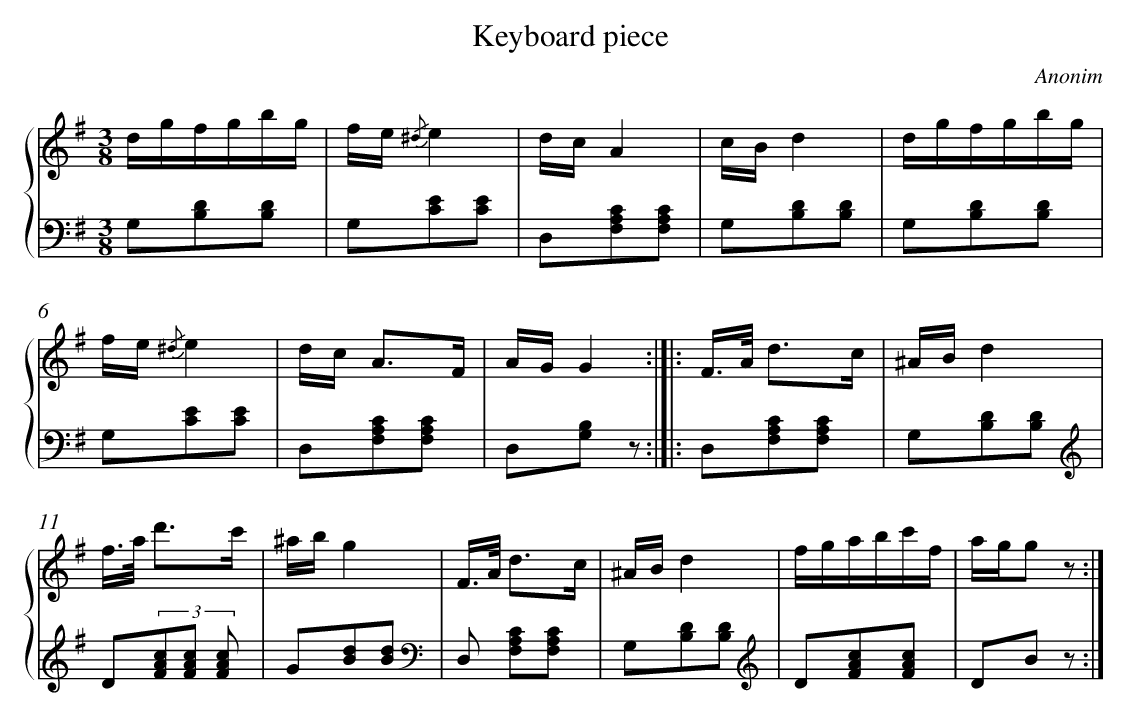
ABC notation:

X:1
T: Keyboard piece
C: Anonim
L: 1/8
M: 3/8
%%staves {1 2}
V: 1 clef=treble
V: 2 clef=bass
K: G
[V:1] d/g/f/g/b/g/ |
[V:2] G,[DB,][DB,] |
[V:1] f/e/ {/^d}e2 |
[V:2] G,[EC][EC] |
[V:1] d/c/A2 |
[V:2] D,[CA,F,][CA,F,] |
[V:1] c/B/d2 |
[V:2] G,[DB,][DB,] |
[V:1] d/g/f/g/b/g/ |
[V:2] G,[DB,][DB,] |
[V:1] f/e/ {/^d}e2 |
[V:2] G,[EC][EC] |
[V:1] d/c< AF/ |
[V:2] D,[CA,F,][CA,F,] |
[V:1] A/G/G2 :|]|:
[V:2] D,[B,G,] z :|]|:
[V:1] F/>A/ d3/c/ |
[V:2] D,[CA,F,][CA,F,] |
[V:1] ^A/B/d2 |
[V:2] G,[DB,][DB,][K:clef=treble] |
[V:1] f/>a/ d'3/c'/ |
[V:2] D(3[cAF][cAF] [cAF] |
[V:1] ^a/b/g2 |
[V:2] G[dB][dB] |
[V:1] F/>A/ d3/c/ |
[V:2] [K:clef=bass]D, [CA,F,][CA,F,] |
[V:1] ^A/B/d2 |
[V:2] G,[DB,][DB,] |
[V:1] f/g/a/b/c'/f/ |
[V:2] [K:clef=treble]D[cAF][cAF] |
[V:1] a/g/g z :|]
[V:2] DB z :|]
